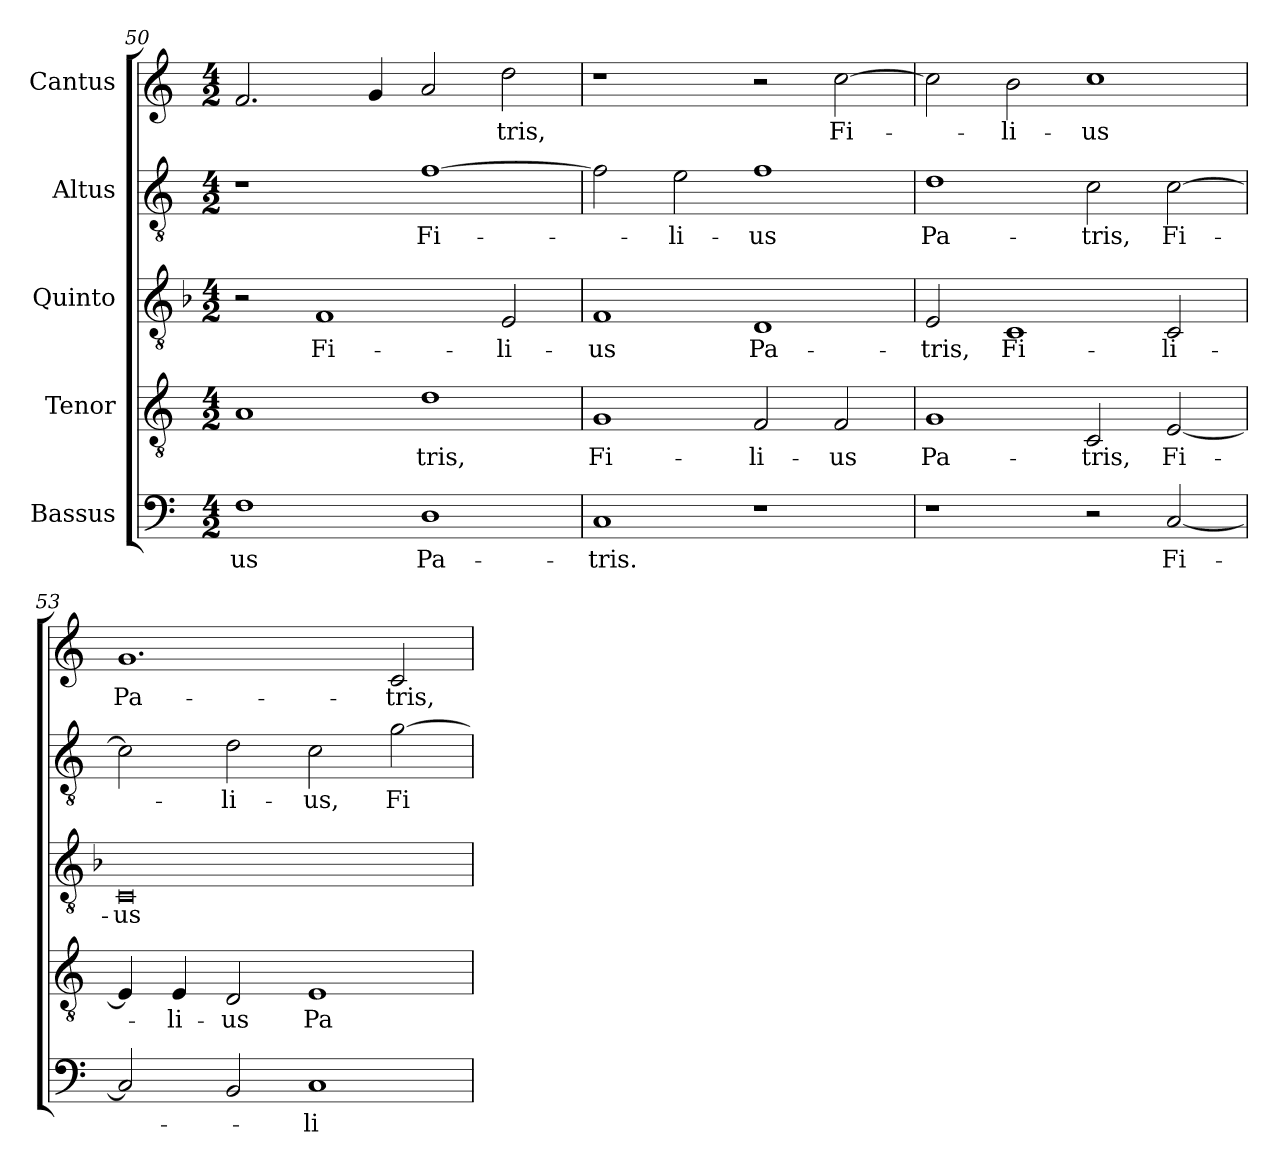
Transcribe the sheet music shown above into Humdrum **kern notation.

**kern	**text	**kern	**text	**kern	**text	**kern	**text	**kern	**text
*part5	*part5	*part4	*part4	*part3	*part3	*part2	*part2	*part1	*part1
*staff5	*staff5	*staff4	*staff4	*staff3	*staff3	*staff2	*staff2	*staff1	*staff1
*I"Bassus	*	*I"Tenor	*	*I"Quinto	*	*I"Altus	*	*I"Cantus	*
*clefF4	*	*clefGv2	*	*clefGv2	*	*clefGv2	*	*clefG2	*
*	*	*	*	*ITrd-4c-7	*	*	*	*	*
*k[]	*	*k[]	*	*k[]	*	*k[]	*	*k[]	*
*C:	*	*C:	*	*C:	*	*C:	*	*C:	*
*M4/2	*	*M4/2	*	*M4/2	*	*M4/2	*	*M4/2	*
=50	=50	=50	=50	=50	=50	=50	=50	=50	=50
!	!LO:LY:b:color=#000000	!	!	!	!	!	!	!	!
1Fi	-us	1Ai	.	2r	.	1r	.	2.fi/	.
!	!	!	!	!	!LO:LY:b:color=#000000	!	!	!	!
.	.	.	.	1ci	Fi-	.	.	.	.
.	.	.	.	.	.	.	.	4gi/	.
!	!LO:LY:b:color=#000000	!	!	!	!	!	!	!	!
!	!	!	!LO:LY:b:color=#000000	!	!	!	!	!	!
!	!	!	!	!	!	!	!LO:LY:b:color=#000000	!	!
1Di	Pa-	1di	-tris,	.	.	[>1fi	Fi-	2ai/	.
!	!	!	!	!	!LO:LY:b:color=#000000	!	!	!	!
!	!	!	!	!	!	!	!	!	!LO:LY:b:color=#000000
.	.	.	.	2Bi/	-li-	.	.	2ddi\	-tris,
!!LO:PB:g=z
=51	=51	=51	=51	=51	=51	=51	=51	=51	=51
!	!LO:LY:b:color=#000000	!	!	!	!	!	!	!	!
!	!	!	!LO:LY:b:color=#000000	!	!	!	!	!	!
!	!	!	!	!	!LO:LY:b:color=#000000	!	!	!	!
1Ci	-tris.	1Gi	Fi-	1ci	-us	2fi\]	.	1r	.
!	!	!	!	!	!	!	!LO:LY:b:color=#000000	!	!
.	.	.	.	.	.	2ei\	-li-	.	.
!	!	!	!LO:LY:b:color=#000000	!	!	!	!	!	!
!	!	!	!	!	!LO:LY:b:color=#000000	!	!	!	!
!	!	!	!	!	!	!	!LO:LY:b:color=#000000	!	!
1r	.	2Fi/	-li-	1Ai	Pa-	1fi	-us	2r	.
!	!	!	!LO:LY:b:color=#000000	!	!	!	!	!	!
!	!	!	!	!	!	!	!	!	!LO:LY:b:color=#000000
.	.	2Fi/	-us	.	.	.	.	[>2cci\	Fi-
=52	=52	=52	=52	=52	=52	=52	=52	=52	=52
!	!	!	!LO:LY:b:color=#000000	!	!	!	!	!	!
!	!	!	!	!	!LO:LY:b:color=#000000	!	!	!	!
!	!	!	!	!	!	!	!LO:LY:b:color=#000000	!	!
1r	.	1Gi	Pa-	2Bi/	-tris,	1di	Pa-	2cci\]	.
!	!	!	!	!	!LO:LY:b:color=#000000	!	!	!	!
!	!	!	!	!	!	!	!	!	!LO:LY:b:color=#000000
.	.	.	.	1Gi	Fi-	.	.	2bi\	-li-
!	!	!	!LO:LY:b:color=#000000	!	!	!	!	!	!
!	!	!	!	!	!	!	!LO:LY:b:color=#000000	!	!
!	!	!	!	!	!	!	!	!	!LO:LY:b:color=#000000
2r	.	2Ci/	-tris,	.	.	2ci\	-tris,	1cci	-us
!	!LO:LY:b:color=#000000	!	!	!	!	!	!	!	!
!	!	!	!LO:LY:b:color=#000000	!	!	!	!	!	!
!	!	!	!	!	!LO:LY:b:color=#000000	!	!	!	!
!	!	!	!	!	!	!	!LO:LY:b:color=#000000	!	!
[<2Ci/	Fi-	[<2Ei/	Fi-	2Gi/	-li-	[>2ci\	Fi-	.	.
=53	=53	=53	=53	=53	=53	=53	=53	=53	=53
!	!	!	!	!	!LO:LY:b:color=#000000	!	!	!	!
!	!	!	!	!	!	!	!	!	!LO:LY:b:color=#000000
2Ci/]	.	4Ei/]	.	0Gi	-us	2ci\]	.	1.gi	Pa-
!	!	!	!LO:LY:b:color=#000000	!	!	!	!	!	!
.	.	4Ei/	-li-	.	.	.	.	.	.
!	!	!	!LO:LY:b:color=#000000	!	!	!	!	!	!
!	!	!	!	!	!	!	!LO:LY:b:color=#000000	!	!
2BBi/	.	2Di/	-us	.	.	2di\	-li-	.	.
!	!LO:LY:b:color=#000000	!	!	!	!	!	!	!	!
!	!	!	!LO:LY:b:color=#000000	!	!	!	!	!	!
!	!	!	!	!	!	!	!LO:LY:b:color=#000000	!	!
1Ci	-li-	1Ei	Pa-	.	.	2ci\	-us,	.	.
!	!	!	!	!	!	!	!LO:LY:b:color=#000000	!	!
!	!	!	!	!	!	!	!	!	!LO:LY:b:color=#000000
.	.	.	.	.	.	[>2gi\	Fi-	2ci/	-tris,
=	=	=	=	=	=	=	=	=	=
*-	*-	*-	*-	*-	*-	*-	*-	*-	*-
